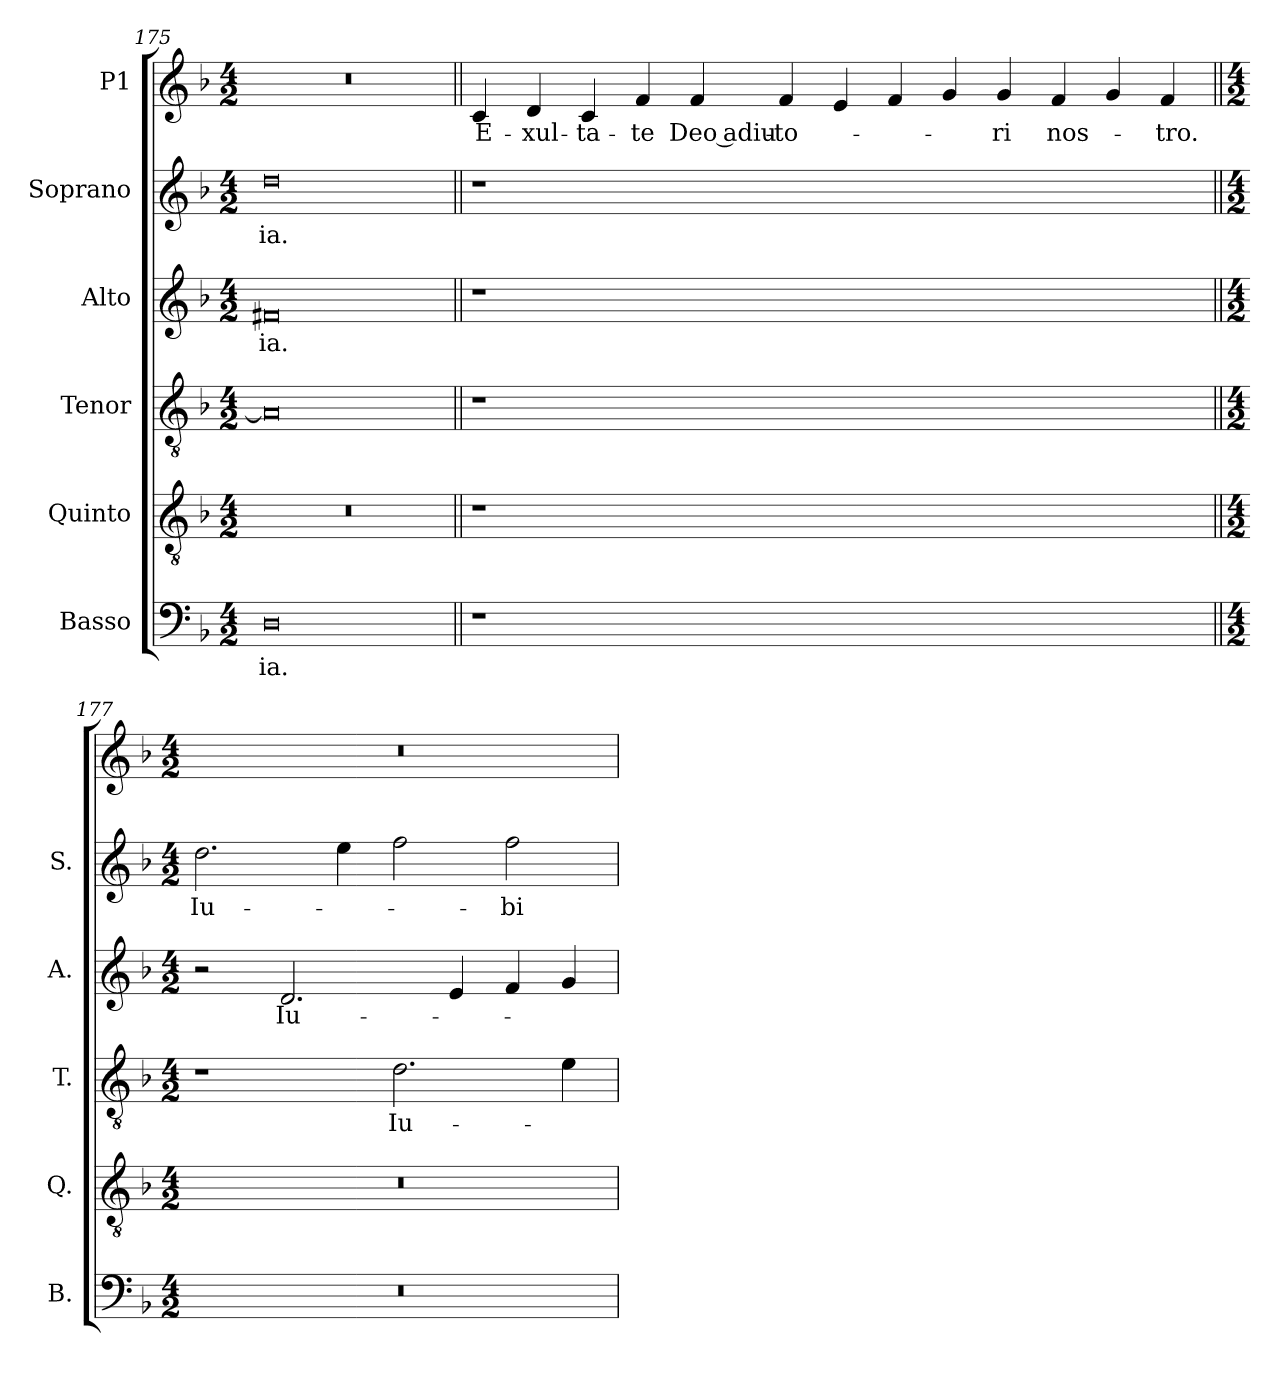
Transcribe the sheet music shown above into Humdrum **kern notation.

**kern	**text	**kern	**kern	**text	**kern	**text	**kern	**text	**kern	**text
*part6	*part6	*part5	*part4	*part4	*part3	*part3	*part2	*part2	*part1	*part1
*staff6	*staff6	*staff5	*staff4	*staff4	*staff3	*staff3	*staff2	*staff2	*staff1	*staff1
*I"Basso	*	*I"Quinto	*I"Tenor	*	*I"Alto	*	*I"Soprano	*	*I"P1	*
*I'B.	*	*I'Q.	*I'T.	*	*I'A.	*	*I'S.	*	*	*
*clefF4	*	*clefGv2	*clefGv2	*	*clefG2	*	*clefG2	*	*clefG2	*
*	*	*ITrd7c12	*ITrd7c12	*	*	*	*	*	*	*
*k[b-]	*	*k[b-]	*k[b-]	*	*k[b-]	*	*k[b-]	*	*k[b-]	*
*F:	*	*F:	*F:	*	*F:	*	*F:	*	*F:	*
*M4/2	*	*M4/2	*M4/2	*	*M4/2	*	*M4/2	*	*M4/2	*
=175	=175	=175	=175	=175	=175	=175	=175	=175	=175	=175
!	!LO:LY:b:color=#000000	!LO:N:vis=1	!	!	!	!	!	!	!	!
!	!	!	!	!	!	!LO:LY:b:color=#000000	!	!	!	!
!	!	!	!	!	!	!	!	!LO:LY:b:color=#000000	!LO:N:vis=1	!
0Di	-ia.	0r	0AAi]	.	0f#Xi	-ia.	0ddi	-ia.	0r	.
!!LO:LB:g=z
=176||	=176||	=176||	=176||	=176||	=176||	=176||	=176||	=176||	=176||	=176||
!LO:N:vis=1	!	!LO:N:vis=1	!LO:N:vis=1	!	!LO:N:vis=1	!	!LO:N:vis=1	!	!	!
!	!	!	!	!	!	!	!	!	!	!LO:LY:b:color=#000000
0r	.	0r	0r	.	0r	.	0r	.	4ci/	E-
!	!	!	!	!	!	!	!	!	!	!LO:LY:b:color=#000000
.	.	.	.	.	.	.	.	.	4di/	-xul-
!	!	!	!	!	!	!	!	!	!	!LO:LY:b:color=#000000
.	.	.	.	.	.	.	.	.	4ci/	-ta-
!	!	!	!	!	!	!	!	!	!	!LO:LY:b:color=#000000
.	.	.	.	.	.	.	.	.	4fi/	-te
!	!	!	!	!	!	!	!	!	!	!LO:LY:b:color=#000000
.	.	.	.	.	.	.	.	.	4fi/	Deo adiu-
!	!	!	!	!	!	!	!	!	!	!LO:LY:b:color=#000000
.	.	.	.	.	.	.	.	.	4fi/	-to-
.	.	.	.	.	.	.	.	.	4ei/	.
.	.	.	.	.	.	.	.	.	4fi/	.
1ryy	.	1ryy	1ryy	.	1ryy	.	1ryy	.	4gi/	.
!	!	!	!	!	!	!	!	!	!	!LO:LY:b:color=#000000
.	.	.	.	.	.	.	.	.	4gi/	-ri
!	!	!	!	!	!	!	!	!	!	!LO:LY:b:color=#000000
.	.	.	.	.	.	.	.	.	4fi/	nos-
.	.	.	.	.	.	.	.	.	4gi/	.
!	!	!	!	!	!	!	!	!	!	!LO:LY:b:color=#000000
4ryy	.	4ryy	4ryy	.	4ryy	.	4ryy	.	4fi/	-tro.
!!LO:LB:g=z
=177||	=177||	=177||	=177||	=177||	=177||	=177||	=177||	=177||	=177||	=177||
*M4/2	*	*M4/2	*M4/2	*	*M4/2	*	*M4/2	*	*M4/2	*
!LO:N:vis=1	!	!LO:N:vis=1	!	!	!	!	!	!	!	!
!	!	!	!	!	!	!	!	!LO:LY:b:color=#000000	!LO:N:vis=1	!
0r	.	0r	1r	.	2r	.	2.ddi\	Iu-	0r	.
!	!	!	!	!	!	!LO:LY:b:color=#000000	!	!	!	!
.	.	.	.	.	2.di/	Iu-	.	.	.	.
.	.	.	.	.	.	.	4eei\	.	.	.
!	!	!	!	!LO:LY:b:color=#000000	!	!	!	!	!	!
.	.	.	2.Di\	Iu-	.	.	2ffi\	.	.	.
.	.	.	.	.	4ei/	.	.	.	.	.
!	!	!	!	!	!	!	!	!LO:LY:b:color=#000000	!	!
.	.	.	.	.	4fi/	.	2ffi\	-bi-	.	.
.	.	.	4Ei\	.	4gi/	.	.	.	.	.
=	=	=	=	=	=	=	=	=	=	=
*-	*-	*-	*-	*-	*-	*-	*-	*-	*-	*-
